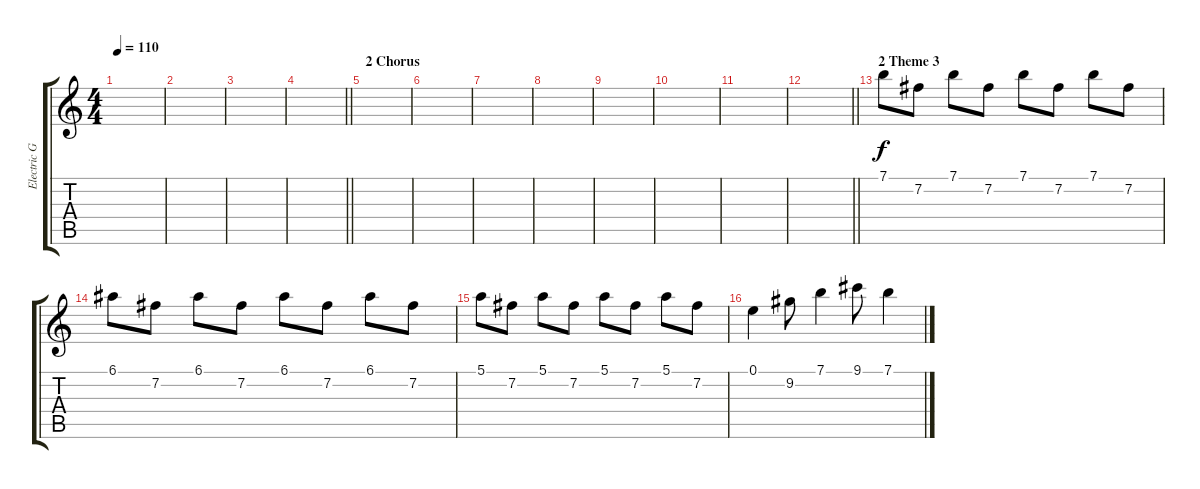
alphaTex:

\track ("Electric Guitar" "Electric G") {instrument electricguitarjazz}
\staff {score tabs}
\tuning (E4 B3 G3 D3 A2 E2) {hide}
\ts (4 4)
\tempo 110
\clef g2
\ks c
|
|
|
\barLineRight lightlight
|
\section ("" "2 Chorus")
|
|
|
|
|
|
|
\barLineRight lightlight
|
\section ("" "2 Theme 3")
7.1.8 7.2.8 7.1.8 7.2.8 7.1.8 7.2.8 7.1.8 7.2.8 |
6.1.8 7.2.8 6.1.8 7.2.8 6.1.8 7.2.8 6.1.8 7.2.8 |
5.1.8 7.2.8 5.1.8 7.2.8 5.1.8 7.2.8 5.1.8 7.2.8 |
0.1.4 9.2.8 7.1.4 9.1.8 7.1.4
